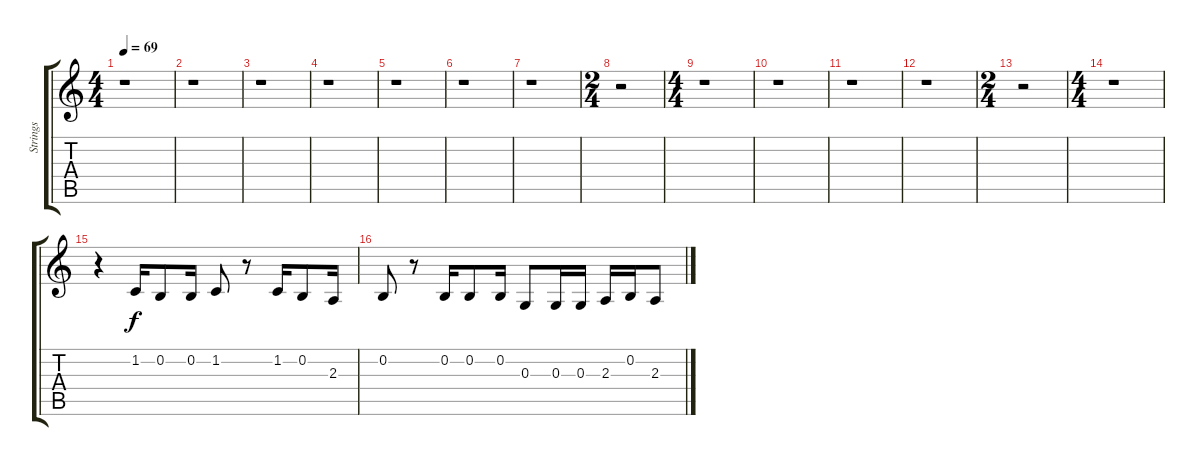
\track ("Strings" "Strings") {instrument stringensemble1}
\staff {score tabs}
\tuning (E4 B3 G3 D3 A2 E2) {hide}
\ts (4 4)
\tempo 69
\clef g2
\ks c
r.1{dy mp} |
r.1 |
r.1 |
r.1 |
r.1 |
r.1 |
r.1 |
\ts (2 4)
r.2 |
\ts (4 4)
r.1 |
r.1 |
r.1 |
r.1 |
\ts (2 4)
r.2 |
\ts (4 4)
r.1 |
r.4 1.2.16{dy f volume 13 instrument stringensemble1} 0.2.8 0.2.16 1.2.8 r.8 1.2.16 0.2.8 2.3.16 |
0.2.8 r.8 0.2.16 0.2.8 0.2.16 0.3.8 0.3.16 0.3.16 2.3.16 0.2.16 2.3.8
